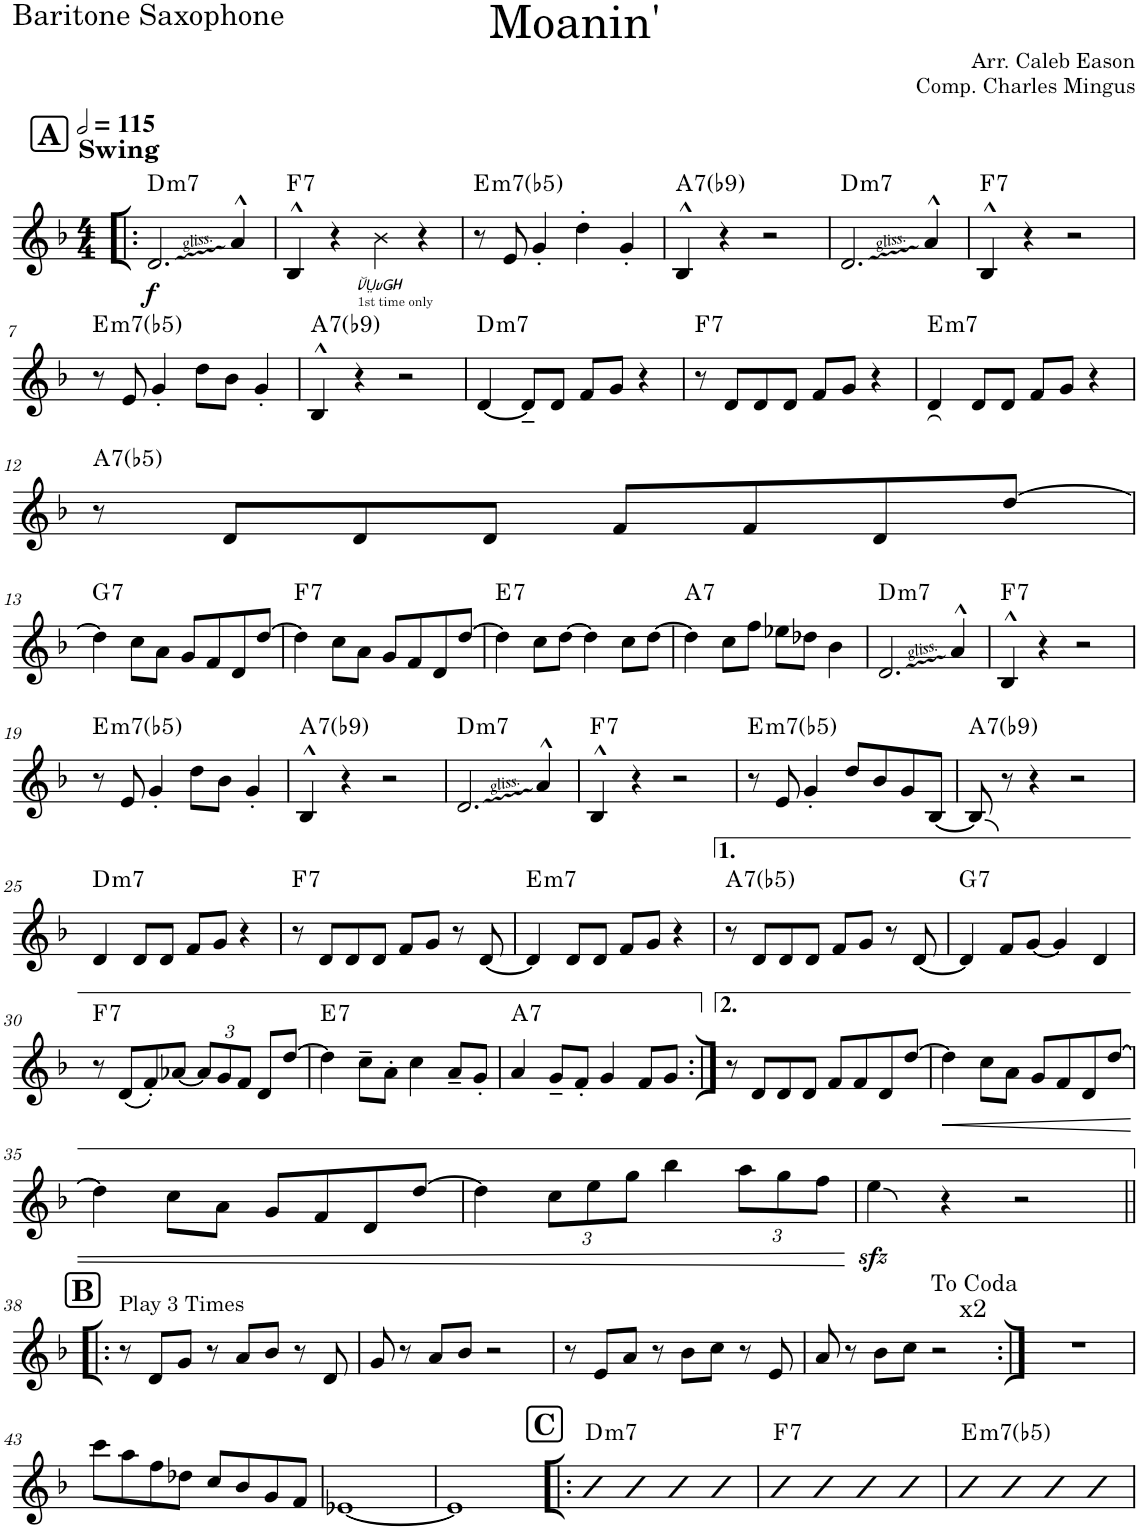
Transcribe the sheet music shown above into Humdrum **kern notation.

**kern	**text	**dynam	**harte
*part1	*part1	*part1	*part1
*staff1	*staff1	*staff1	*
*I"Baritone Saxophone	*	*	*
*I'Bar. Sax.	*	*	*
*clefG2	*	*	*
*Trd12c21	*	*	*
*k[b-]	*	*	*
*M4/4	*	*	*
*MM230	*	*	*
!!LO:REH:place=s1:a:B:cj:fs=14:t=A
=1!|:	=1!|:	=1!|:	=1!|:
!LO:TX:a:B:t=Swing	!	!	!
!	!	!LO:DY:b	!LO:H:kt=m7
2.d/	.	f	D:min7
4a^^/	.	.	.
=2	=2	=2	=2
!	!	!	!LO:H:kt=7
4B-^^/	.	.	F:7
4r	.	.	.
!LO:TX:b:t=1st time only	!	!	!
!	!LO:LY:b	!	!
4b-\	ŬṲuǤH	.	.
4r	.	.	.
=3	=3	=3	=3
!	!	!	!LO:H:kt=m7(b5)
8r	.	.	E:hdim7
8e/	.	.	.
4g'/	.	.	.
4dd'\	.	.	.
4g'/	.	.	.
=4	=4	=4	=4
!	!	!	!LO:H:kt=7
4B-^^/	.	.	A:7(b9)
4r	.	.	.
2r	.	.	.
=5	=5	=5	=5
!	!	!	!LO:H:kt=m7
2.d/	.	.	D:min7
4a^^/	.	.	.
=6	=6	=6	=6
!	!	!	!LO:H:kt=7
4B-^^/	.	.	F:7
4r	.	.	.
2r	.	.	.
!!LO:LB:g=z
=7	=7	=7	=7
!	!	!	!LO:H:kt=m7(b5)
8r	.	.	E:hdim7
8e/	.	.	.
4g'/	.	.	.
8dd\L	.	.	.
8b-\J	.	.	.
4g'/	.	.	.
=8	=8	=8	=8
!	!	!	!LO:H:kt=7
4B-^^/	.	.	A:7(b9)
4r	.	.	.
2r	.	.	.
=9	=9	=9	=9
!	!	!	!LO:H:kt=m7
[4d/	.	.	D:min7
8d~/L]	.	.	.
8d/J	.	.	.
8f/L	.	.	.
8g/J	.	.	.
4r	.	.	.
=10	=10	=10	=10
!	!	!	!LO:H:kt=7
8r	.	.	F:7
8d/L	.	.	.
8d/	.	.	.
8d/J	.	.	.
8f/L	.	.	.
8g/J	.	.	.
4r	.	.	.
=11	=11	=11	=11
!	!	!	!LO:H:kt=m7
4d/	.	.	E:min7
8d/L	.	.	.
8d/J	.	.	.
8f/L	.	.	.
8g/J	.	.	.
4r	.	.	.
!!LO:LB:g=z
=12	=12	=12	=12
!	!	!	!LO:H:kt=7
8r	.	.	A:(3,b5,b7)
8d/L	.	.	.
8d/	.	.	.
8d/J	.	.	.
8f/L	.	.	.
8f/	.	.	.
8d/	.	.	.
[8dd/J	.	.	.
!!LO:LB:g=z
=13	=13	=13	=13
!	!	!	!LO:H:kt=7
4dd\]	.	.	G:7
8cc\L	.	.	.
8a\J	.	.	.
8g/L	.	.	.
8f/	.	.	.
8d/	.	.	.
[8dd/J	.	.	.
=14	=14	=14	=14
!	!	!	!LO:H:kt=7
4dd\]	.	.	F:7
8cc\L	.	.	.
8a\J	.	.	.
8g/L	.	.	.
8f/	.	.	.
8d/	.	.	.
[8dd/J	.	.	.
=15	=15	=15	=15
!	!	!	!LO:H:kt=7
4dd\]	.	.	E:7
8cc\L	.	.	.
[8dd\J	.	.	.
4dd\]	.	.	.
8cc\L	.	.	.
[8dd\J	.	.	.
=16	=16	=16	=16
!	!	!	!LO:H:kt=7
4dd\]	.	.	A:7
8cc\L	.	.	.
8ff\J	.	.	.
8ee-X\L	.	.	.
8dd-X\J	.	.	.
4b-\	.	.	.
=17	=17	=17	=17
!	!	!	!LO:H:kt=m7
2.d/	.	.	D:min7
4a^^/	.	.	.
=18	=18	=18	=18
!	!	!	!LO:H:kt=7
4B-^^/	.	.	F:7
4r	.	.	.
2r	.	.	.
!!LO:LB:g=z
=19	=19	=19	=19
!	!	!	!LO:H:kt=m7(b5)
8r	.	.	E:hdim7
8e/	.	.	.
4g'/	.	.	.
8dd\L	.	.	.
8b-\J	.	.	.
4g'/	.	.	.
=20	=20	=20	=20
!	!	!	!LO:H:kt=7
4B-^^/	.	.	A:7(b9)
4r	.	.	.
2r	.	.	.
=21	=21	=21	=21
!	!	!	!LO:H:kt=m7
2.d/	.	.	D:min7
4a^^/	.	.	.
=22	=22	=22	=22
!	!	!	!LO:H:kt=7
4B-^^/	.	.	F:7
4r	.	.	.
2r	.	.	.
=23	=23	=23	=23
!	!	!	!LO:H:kt=m7(b5)
8r	.	.	E:hdim7
8e/	.	.	.
4g'/	.	.	.
8dd/L	.	.	.
8b-/	.	.	.
8g/	.	.	.
[8B-/J	.	.	.
=24	=24	=24	=24
!	!	!	!LO:H:kt=7
8B-/]	.	.	A:7(b9)
8r	.	.	.
4r	.	.	.
2r	.	.	.
!!LO:LB:g=z
=25	=25	=25	=25
!	!	!	!LO:H:kt=m7
4d/	.	.	D:min7
8d/L	.	.	.
8d/J	.	.	.
8f/L	.	.	.
8g/J	.	.	.
4r	.	.	.
=26	=26	=26	=26
!	!	!	!LO:H:kt=7
8r	.	.	F:7
8d/L	.	.	.
8d/	.	.	.
8d/J	.	.	.
8f/L	.	.	.
8g/J	.	.	.
8r	.	.	.
[8d/	.	.	.
=27	=27	=27	=27
!	!	!	!LO:H:kt=m7
4d/]	.	.	E:min7
8d/L	.	.	.
8d/J	.	.	.
8f/L	.	.	.
8g/J	.	.	.
4r	.	.	.
=28	=28	=28	=28
!	!	!	!LO:H:kt=7
8r	.	.	A:(3,b5,b7)
8d/L	.	.	.
8d/	.	.	.
8d/J	.	.	.
8f/L	.	.	.
8g/J	.	.	.
8r	.	.	.
[8d/	.	.	.
=29	=29	=29	=29
!	!	!	!LO:H:kt=7
4d/]	.	.	G:7
8f/L	.	.	.
[8g/J	.	.	.
4g/]	.	.	.
4d/	.	.	.
!!LO:LB:g=z
=30	=30	=30	=30
!	!	!	!LO:H:kt=7
8r	.	.	F:7
(8d/L	.	.	.
8f'/)	.	.	.
[8a-X/J	.	.	.
*Xbrackettup	*	*	*
12a-/L]	.	.	.
12g/	.	.	.
12f/J	.	.	.
8d/L	.	.	.
[8dd/J	.	.	.
=31	=31	=31	=31
!	!	!	!LO:H:kt=7
4dd\]	.	.	E:7
8cc~\L	.	.	.
8a'\J	.	.	.
4cc\	.	.	.
8a~/L	.	.	.
8g'/J	.	.	.
=32	=32	=32	=32
!	!	!	!LO:H:kt=7
4a/	.	.	A:7
8g~/L	.	.	.
8f'/J	.	.	.
4g/	.	.	.
8f/L	.	.	.
8g/J	.	.	.
=33:|!	=33:|!	=33:|!	=33:|!
8r	.	.	.
8d/L	.	.	.
8d/	.	.	.
8d/J	.	.	.
8f/L	.	.	.
8f/	.	.	.
8d/	.	.	.
[8dd/J	.	.	.
=34	=34	=34	=34
!	!	!LO:HP:b	!
4dd\]	.	<	.
8cc\L	.	.	.
8a\J	.	.	.
8g/L	.	.	.
8f/	.	.	.
8d/	.	.	.
[8dd/J	.	.	.
!!LO:LB:g=z
=35	=35	=35	=35
4dd\]	.	.	.
8cc\L	.	.	.
8a\J	.	.	.
8g/L	.	.	.
8f/	.	.	.
8d/	.	.	.
[8dd/J	.	.	.
=36	=36	=36	=36
4dd\]	.	.	.
12cc\L	.	.	.
12ee\	.	.	.
12gg\J	.	.	.
4bb-\	.	.	.
12aa\L	.	.	.
12gg\	.	.	.
12ff\J	.	.	.
.	.	[	.
=37	=37	=37	=37
4eezz<\	.	.	.
4r	.	.	.
2r	.	.	.
!!LO:LB:g=z
!!LO:REH:place=s1:a:B:cj:fs=14:t=B
=38!|:	=38!|:	=38!|:	=38!|:
!LO:TX:a:t=Play 3 Times	!	!	!
8r	.	.	.
8d/L	.	.	.
8g/J	.	.	.
8r	.	.	.
8a/L	.	.	.
8b-/J	.	.	.
8r	.	.	.
8d/	.	.	.
=39	=39	=39	=39
8g/	.	.	.
8r	.	.	.
8a/L	.	.	.
8b-/J	.	.	.
2r	.	.	.
=40	=40	=40	=40
8r	.	.	.
8e/L	.	.	.
8a/J	.	.	.
8r	.	.	.
8b-\L	.	.	.
8cc\J	.	.	.
8r	.	.	.
8e/	.	.	.
=41	=41	=41	=41
8a/	.	.	.
8r	.	.	.
8b-\L	.	.	.
8cc\J	.	.	.
!LO:TX:a:t=x2	!	!	!
2r	.	.	.
=42:|!	=42:|!	=42:|!	=42:|!
1r	.	.	.
!!LO:LB:g=z
=43	=43	=43	=43
8ccc\L	.	.	.
8aa\	.	.	.
8ff\	.	.	.
8dd-X\J	.	.	.
8cc/L	.	.	.
8b-/	.	.	.
8g/	.	.	.
8f/J	.	.	.
=44	=44	=44	=44
[1e-X	.	.	.
=45	=45	=45	=45
1e-]	.	.	.
!!LO:REH:place=s1:a:B:cj:fs=14:t=C
=46!|:	=46!|:	=46!|:	=46!|:
!	!	!	!LO:H:kt=m7
4b-	.	.	D:min7
4b-	.	.	.
4b-	.	.	.
4b-	.	.	.
=47	=47	=47	=47
!	!	!	!LO:H:kt=7
4b-	.	.	F:7
4b-	.	.	.
4b-	.	.	.
4b-	.	.	.
=48	=48	=48	=48
!	!	!	!LO:H:kt=m7(b5)
4b-	.	.	E:hdim7
4b-	.	.	.
4b-	.	.	.
4b-	.	.	.
=	=	=	=
*-	*-	*-	*-
